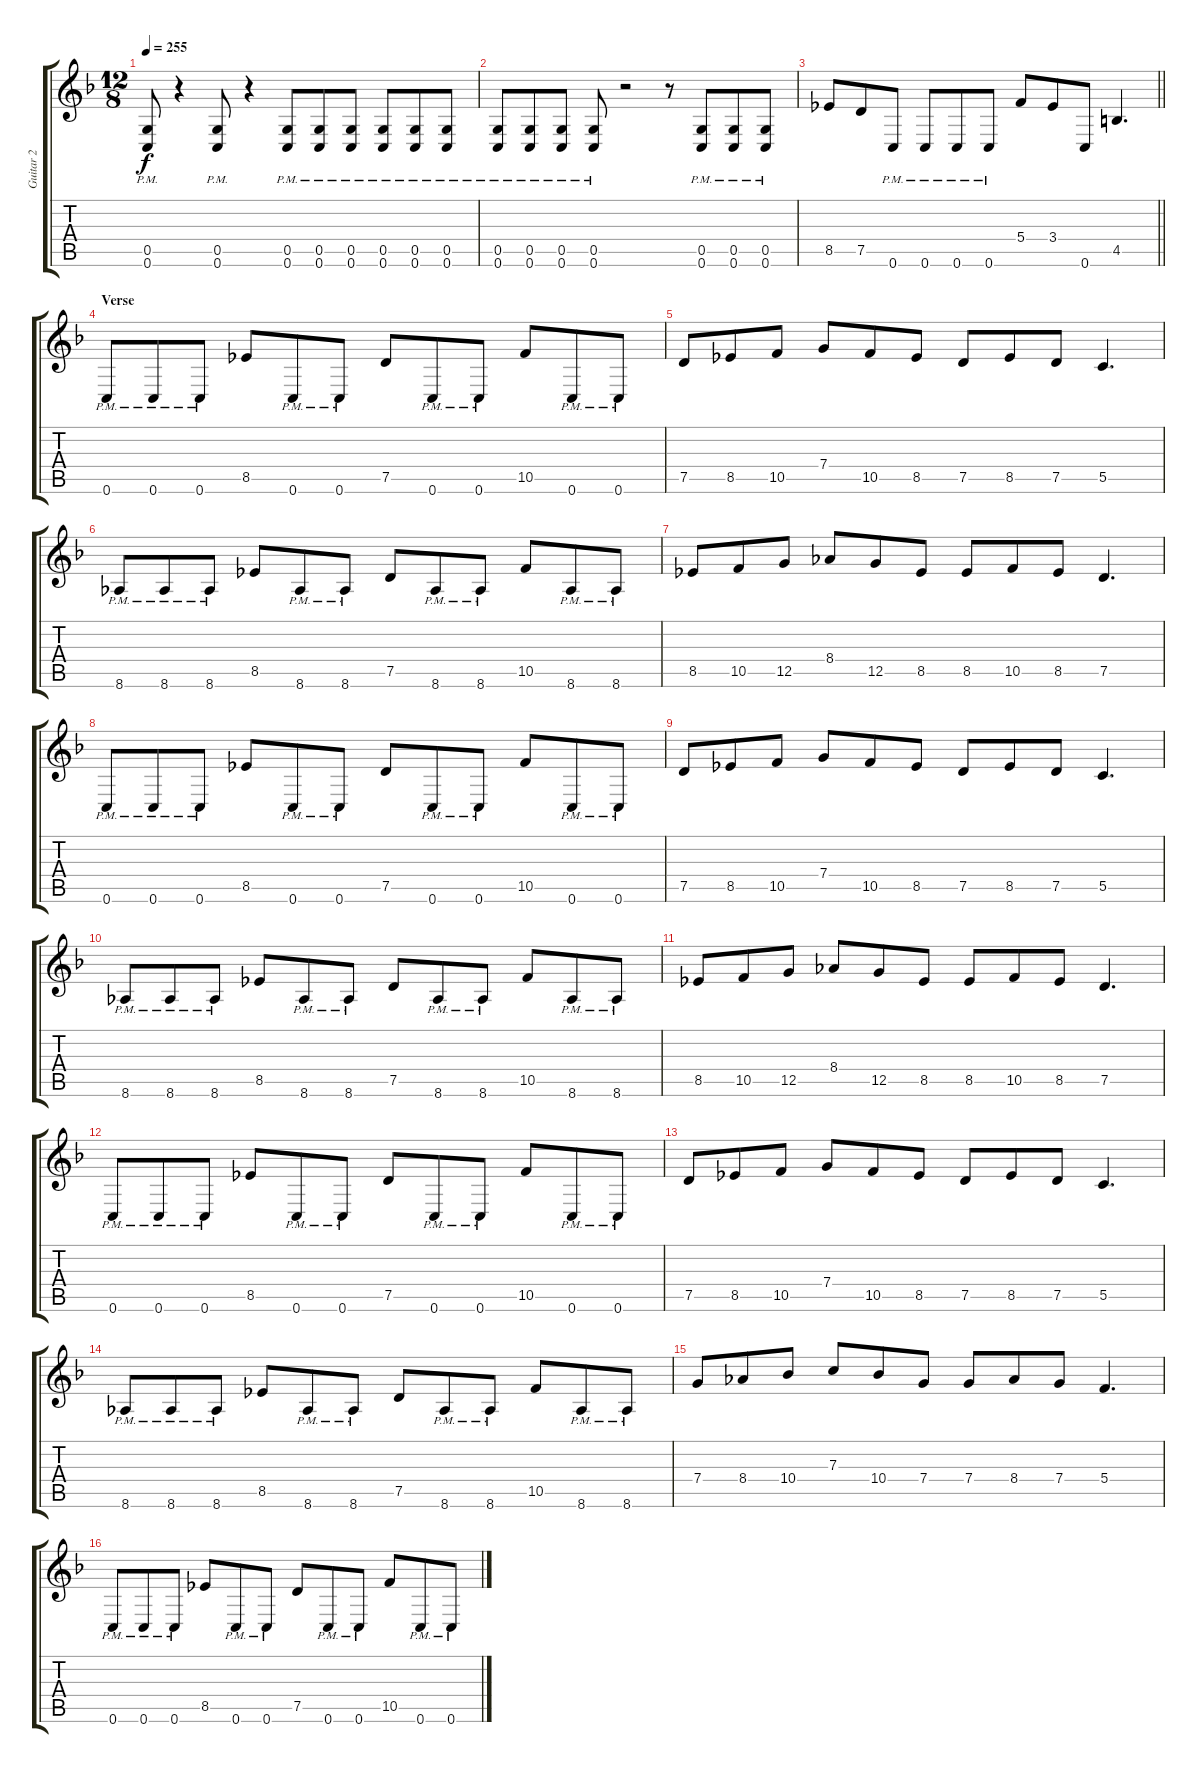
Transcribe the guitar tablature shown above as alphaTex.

\track ("Guitar 2" "Guitar 2") {instrument distortionguitar}
\staff {score tabs}
\tuning (D4 A3 F3 C3 G2 C2) {hide}
\ts (12 8)
\tempo 255
\clef g2
\ks dminor
(0.5{pm} 0.6{pm}).8{dy f} r.4 (0.5{pm} 0.6{pm}).8 r.4 (0.5{pm} 0.6{pm}).8 (0.5{pm} 0.6{pm}).8 (0.5{pm} 0.6{pm}).8 (0.5{pm} 0.6{pm}).8 (0.5{pm} 0.6{pm}).8 (0.5{pm} 0.6{pm}).8 |
(0.5{pm} 0.6{pm}).8 (0.5{pm} 0.6{pm}).8 (0.5{pm} 0.6{pm}).8 (0.5{pm} 0.6{pm}).8 r.2 r.8 (0.5{pm} 0.6{pm}).8 (0.5{pm} 0.6{pm}).8 (0.5{pm} 0.6{pm}).8 |
\barLineRight lightlight
8.5.8 7.5.8 0.6{pm}.8 0.6{pm}.8 0.6{pm}.8 0.6{pm}.8 5.4.8 3.4.8 0.6.8 4.5.4{d} |
\section ("" "Verse")
0.6{pm}.8 0.6{pm}.8 0.6{pm}.8 8.5.8 0.6{pm}.8 0.6{pm}.8 7.5.8 0.6{pm}.8 0.6{pm}.8 10.5.8 0.6{pm}.8 0.6{pm}.8 |
7.5.8 8.5.8 10.5.8 7.4.8 10.5.8 8.5.8 7.5.8 8.5.8 7.5.8 5.5.4{d} |
8.6{pm}.8 8.6{pm}.8 8.6{pm}.8 8.5.8 8.6{pm}.8 8.6{pm}.8 7.5.8 8.6{pm}.8 8.6{pm}.8 10.5.8 8.6{pm}.8 8.6{pm}.8 |
8.5.8 10.5.8 12.5.8 8.4.8 12.5.8 8.5.8 8.5.8 10.5.8 8.5.8 7.5.4{d} |
0.6{pm}.8 0.6{pm}.8 0.6{pm}.8 8.5.8 0.6{pm}.8 0.6{pm}.8 7.5.8 0.6{pm}.8 0.6{pm}.8 10.5.8 0.6{pm}.8 0.6{pm}.8 |
7.5.8 8.5.8 10.5.8 7.4.8 10.5.8 8.5.8 7.5.8 8.5.8 7.5.8 5.5.4{d} |
8.6{pm}.8 8.6{pm}.8 8.6{pm}.8 8.5.8 8.6{pm}.8 8.6{pm}.8 7.5.8 8.6{pm}.8 8.6{pm}.8 10.5.8 8.6{pm}.8 8.6{pm}.8 |
8.5.8 10.5.8 12.5.8 8.4.8 12.5.8 8.5.8 8.5.8 10.5.8 8.5.8 7.5.4{d} |
0.6{pm}.8 0.6{pm}.8 0.6{pm}.8 8.5.8 0.6{pm}.8 0.6{pm}.8 7.5.8 0.6{pm}.8 0.6{pm}.8 10.5.8 0.6{pm}.8 0.6{pm}.8 |
7.5.8 8.5.8 10.5.8 7.4.8 10.5.8 8.5.8 7.5.8 8.5.8 7.5.8 5.5.4{d} |
8.6{pm}.8 8.6{pm}.8 8.6{pm}.8 8.5.8 8.6{pm}.8 8.6{pm}.8 7.5.8 8.6{pm}.8 8.6{pm}.8 10.5.8 8.6{pm}.8 8.6{pm}.8 |
7.4.8 8.4.8 10.4.8 7.3.8 10.4.8 7.4.8 7.4.8 8.4.8 7.4.8 5.4.4{d} |
0.6{pm}.8 0.6{pm}.8 0.6{pm}.8 8.5.8 0.6{pm}.8 0.6{pm}.8 7.5.8 0.6{pm}.8 0.6{pm}.8 10.5.8 0.6{pm}.8 0.6{pm}.8
